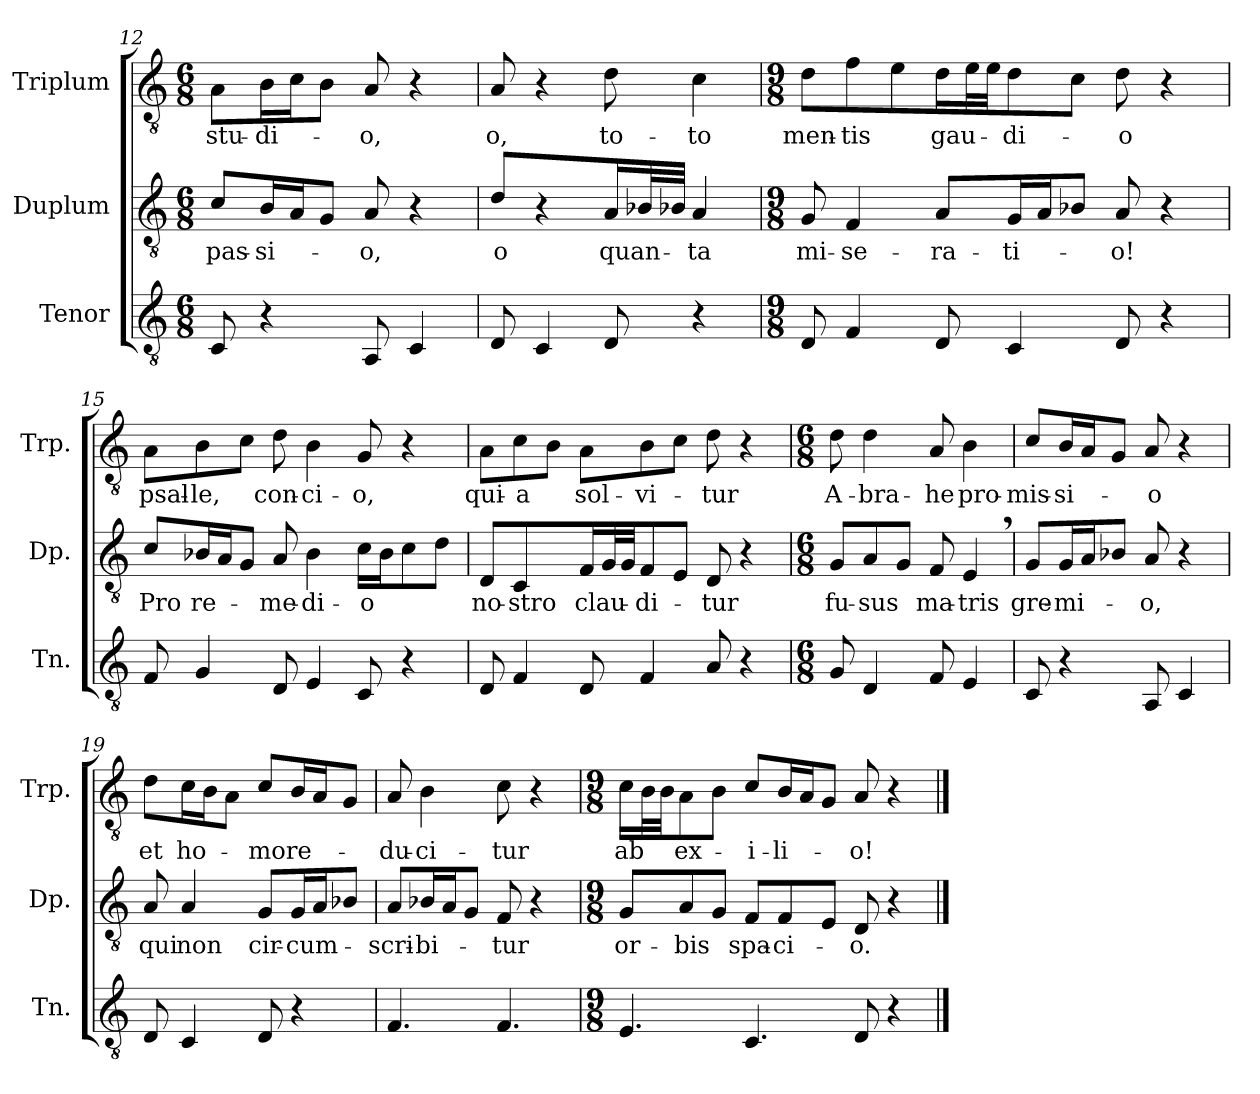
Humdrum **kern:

**kern	**kern	**text	**kern	**text
*part3	*part2	*part2	*part1	*part1
*staff3	*staff2	*staff2	*staff1	*staff1
*I"Tenor	*I"Duplum	*	*I"Triplum	*
*I'Tn.	*I'Dp.	*	*I'Trp.	*
*clefGv2	*clefGv2	*	*clefGv2	*
*k[]	*k[]	*	*k[]	*
*M6/8	*M6/8	*	*M6/8	*
=12	=12	=12	=12	=12
!	!	!LO:LY:b	!	!LO:LY:b
8C/	8c/L	-pas-	8A\L	stu-
!	!	!LO:LY:b	!	!LO:LY:b
4r	16B/L	-si-	16B\L	-di-
.	16A/J	.	16c\J	.
.	8G/J	.	8B\J	.
!	!	!LO:LY:b	!	!LO:LY:b
8AA/	8A/	-o,	8A/	-o,
4C/	4r	.	4r	.
=13	=13	=13	=13	=13
!	!	!LO:LY:b	!	!LO:LY:b
8D/	8d\	o	8A/	o,
4C/	4r	.	4r	.
!	!	!LO:LY:b	!	!LO:LY:b
8D/	16A/LL	quan-	8d\	to-
*	*tremolo	*	*	*
.	32B-X/	.	.	.
.	32B-X/JJJ	.	.	.
*	*Xtremolo	*	*	*
!	!	!LO:LY:b	!	!LO:LY:b
4r	4A/	-ta	4c\	-to
!!LO:PB:g=z
=14	=14	=14	=14	=14
*M9/8	*M9/8	*	*M9/8	*
!	!	!LO:LY:b	!	!LO:LY:b
8D/	8G/	mi-	8d\L	men-
!	!	!LO:LY:b	!	!LO:LY:b
4F/	4F/	-se-	8f\	-tis
.	.	.	8e\J	.
!	!	!LO:LY:b	!	!LO:LY:b
8D/	8A/L	-ra-	16d\LL	gau-
*	*	*	*tremolo	*
.	.	.	32e\	.
.	.	.	32e\JJJ	.
*	*	*	*Xtremolo	*
!	!	!LO:LY:b	!	!LO:LY:b
4C/	16G/L	-ti-	8d\	-di-
.	16A/J	.	.	.
.	8B-X/J	.	8c\J	.
!	!	!LO:LY:b	!	!LO:LY:b
8D/	8A/	-o!	8d\	-o
4r	4r	.	4r	.
=15	=15	=15	=15	=15
!	!	!LO:LY:b	!	!LO:LY:b
8F/	8c/L	Pro	8A\L	psal-
!	!	!LO:LY:b	!	!LO:LY:b
4G/	16B-X/L	re-	8B\	-le,
.	16A/J	.	.	.
.	8G/J	.	8c\J	.
!	!	!LO:LY:b	!	!LO:LY:b
8D/	8A/	-me-	8d\	con-
!	!	!LO:LY:b	!	!LO:LY:b
4E/	4B-\	-di-	4B\	-ci-
!	!	!LO:LY:b	!	!LO:LY:b
8C/	16c\LL	-o	8G/	-o,
.	16B-\J	.	.	.
4r	8c\	.	4r	.
.	8d\J	.	.	.
=16	=16	=16	=16	=16
!	!	!LO:LY:b	!	!LO:LY:b
8D/	8D/	no-	8A\L	qui-
!	!	!LO:LY:b	!	!LO:LY:b
4F/	4C/	-stro	8c\	-a
.	.	.	8B\J	.
!	!	!LO:LY:b	!	!LO:LY:b
8D/	16F/LL	clau-	8A\L	sol-
*	*tremolo	*	*	*
.	32G/	.	.	.
.	32G/JJJ	.	.	.
*	*Xtremolo	*	*	*
!	!	!LO:LY:b	!	!LO:LY:b
4F/	8F/	-di-	8B\	-vi-
.	8E/J	.	8c\J	.
!	!	!LO:LY:b	!	!LO:LY:b
8A/	8D/	-tur	8d\	-tur
4r	4r	.	4r	.
=17	=17	=17	=17	=17
*M6/8	*M6/8	*	*M6/8	*
!	!	!LO:LY:b	!	!LO:LY:b
8G/	8G/L	fu-	8d\	A-
!	!	!LO:LY:b	!	!LO:LY:b
4D/	8A/	-sus	4d\	-bra-
.	8G/J	.	.	.
!	!	!LO:LY:b	!	!LO:LY:b
8F/	8F/	ma-	8A/	-he
!	!	!LO:LY:b	!	!LO:LY:b
4E/	4E,/	-tris	4B\	pro-
!!LO:LB:g=z
=18	=18	=18	=18	=18
!	!	!LO:LY:b	!	!LO:LY:b
8C/	8G/L	gre-	8c/L	-mis-
!	!	!LO:LY:b	!	!LO:LY:b
4r	16G/L	-mi-	16B/L	-si-
.	16A/J	.	16A/J	.
.	8B-X/J	.	8G/J	.
!	!	!LO:LY:b	!	!LO:LY:b
8AA/	8A/	-o,	8A/	-o
4C/	4r	.	4r	.
=19	=19	=19	=19	=19
!	!	!LO:LY:b	!	!LO:LY:b
8D/	8A/	qui	8d\L	et
!	!	!LO:LY:b	!	!LO:LY:b
4C/	4A/	non	16c\L	ho-
.	.	.	16B\J	.
.	.	.	8A\J	.
!	!	!LO:LY:b	!	!LO:LY:b
8D/	8G/L	cir-	8c/L	-mo
!	!	!LO:LY:b	!	!LO:LY:b
4r	16G/L	-cum-	16B/L	re-
.	16A/J	.	16A/J	.
.	8B-X/J	.	8G/J	.
=20	=20	=20	=20	=20
!	!	!LO:LY:b	!	!LO:LY:b
4.F/	8A/L	-scri-	8A/	-du-
!	!	!LO:LY:b	!	!LO:LY:b
.	16B-X/L	-bi-	4B\	-ci-
.	16A/J	.	.	.
.	8G/J	.	.	.
!	!	!LO:LY:b	!	!LO:LY:b
4.F/	8F/	-tur	8c\	-tur
.	4r	.	4r	.
=21	=21	=21	=21	=21
*M9/8	*M9/8	*	*M9/8	*
!	!	!LO:LY:b	!	!LO:LY:b
4.E/	8G/L	or-	16c\LL	ab
*	*	*	*tremolo	*
.	.	.	32B\	.
.	.	.	32B\JJJ	.
*	*	*	*Xtremolo	*
!	!	!LO:LY:b	!	!LO:LY:b
.	8A/	-bis	8A\	ex-
.	8G/J	.	8B\J	.
!	!	!LO:LY:b	!	!LO:LY:b
4.C/	8F/L	spa-	8c/L	-i-
!	!	!LO:LY:b	!	!LO:LY:b
.	8F/	-ci-	16B/L	-li-
.	.	.	16A/J	.
.	8E/J	.	8G/J	.
!	!	!LO:LY:b	!	!LO:LY:b
8D/	8D/	-o.	8A/	-o!
4r	4r	.	4r	.
==	==	==	==	==
*-	*-	*-	*-	*-
